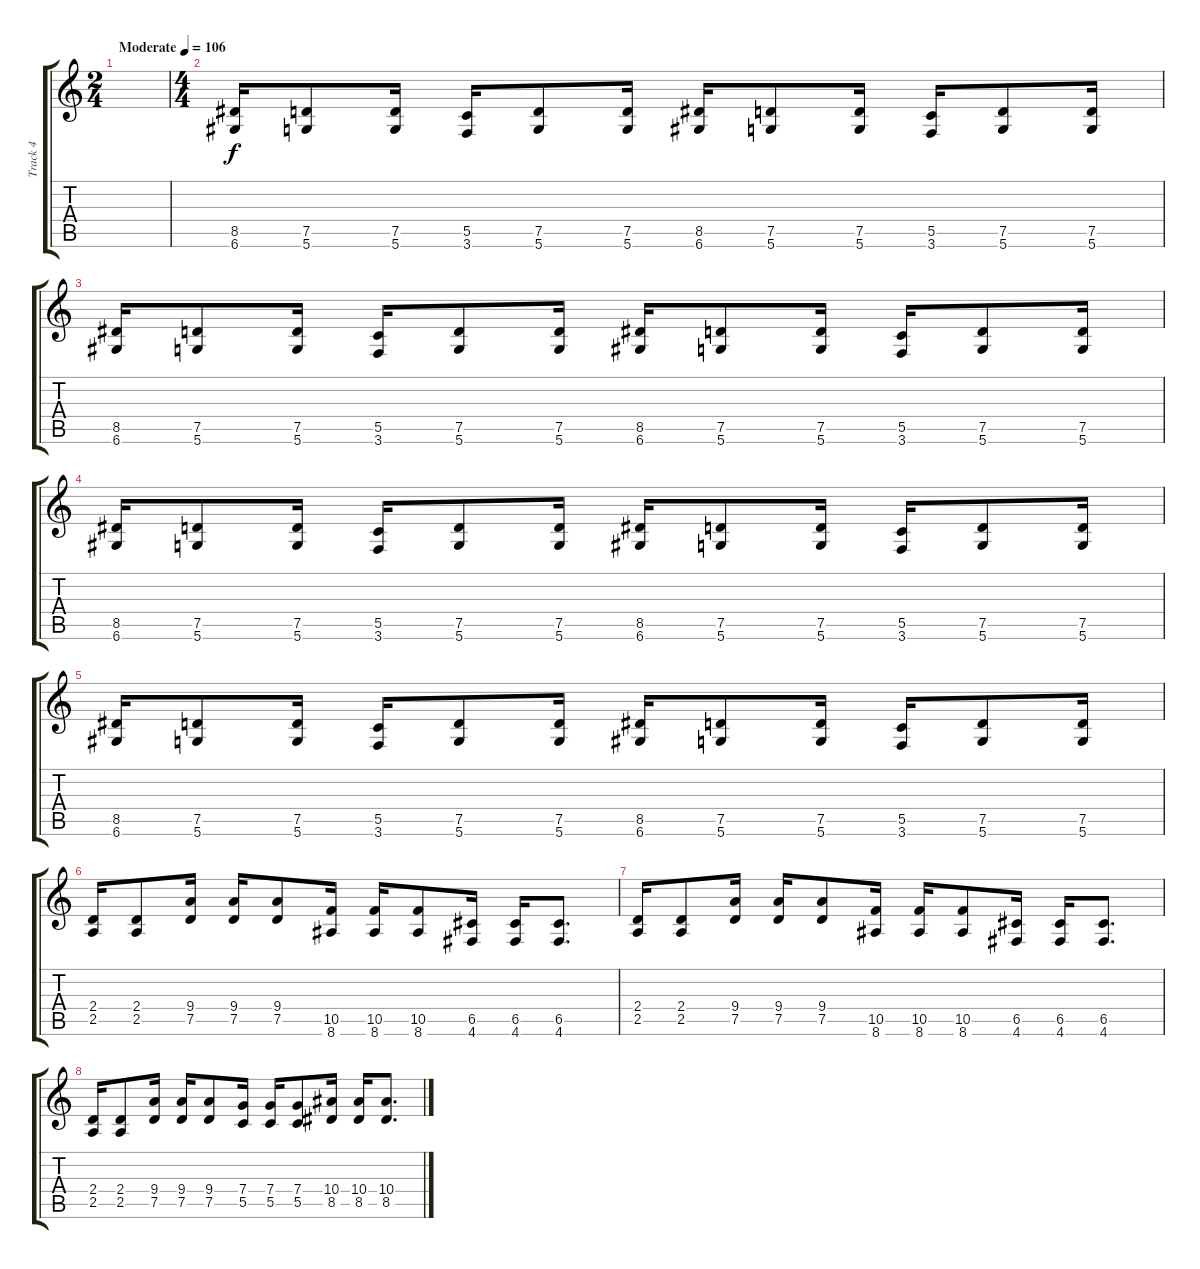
\track ("Track 4" "Track 4") {instrument distortionguitar}
\staff {score tabs}
\tuning (D4 A3 F3 C3 G2 D2) {hide}
\ts (2 4)
\tempo (106 "Moderate")
\clef g2
\ks c
|
\ts (4 4)
(8.5 6.6).16 (7.5 5.6).8 (7.5 5.6).16 (5.5 3.6).16 (7.5 5.6).8 (7.5 5.6).16 (8.5 6.6).16 (7.5 5.6).8 (7.5 5.6).16 (5.5 3.6).16 (7.5 5.6).8 (7.5 5.6).16 |
(8.5 6.6).16 (7.5 5.6).8 (7.5 5.6).16 (5.5 3.6).16 (7.5 5.6).8 (7.5 5.6).16 (8.5 6.6).16 (7.5 5.6).8 (7.5 5.6).16 (5.5 3.6).16 (7.5 5.6).8 (7.5 5.6).16 |
(8.5 6.6).16 (7.5 5.6).8 (7.5 5.6).16 (5.5 3.6).16 (7.5 5.6).8 (7.5 5.6).16 (8.5 6.6).16 (7.5 5.6).8 (7.5 5.6).16 (5.5 3.6).16 (7.5 5.6).8 (7.5 5.6).16 |
(8.5 6.6).16 (7.5 5.6).8 (7.5 5.6).16 (5.5 3.6).16 (7.5 5.6).8 (7.5 5.6).16 (8.5 6.6).16 (7.5 5.6).8 (7.5 5.6).16 (5.5 3.6).16 (7.5 5.6).8 (7.5 5.6).16 |
(2.4 2.5).16 (2.4 2.5).8 (9.4 7.5).16 (9.4 7.5).16 (9.4 7.5).8 (10.5 8.6).16 (10.5 8.6).16 (10.5 8.6).8 (6.5 4.6).16 (6.5 4.6).16 (6.5 4.6).8{d} |
(2.4 2.5).16 (2.4 2.5).8 (9.4 7.5).16 (9.4 7.5).16 (9.4 7.5).8 (10.5 8.6).16 (10.5 8.6).16 (10.5 8.6).8 (6.5 4.6).16 (6.5 4.6).16 (6.5 4.6).8{d} |
(2.4 2.5).16 (2.4 2.5).8 (9.4 7.5).16 (9.4 7.5).16 (9.4 7.5).8 (7.4 5.5).16 (7.4 5.5).16 (7.4 5.5).8 (10.4 8.5).16 (10.4 8.5).16 (10.4 8.5).8{d}
